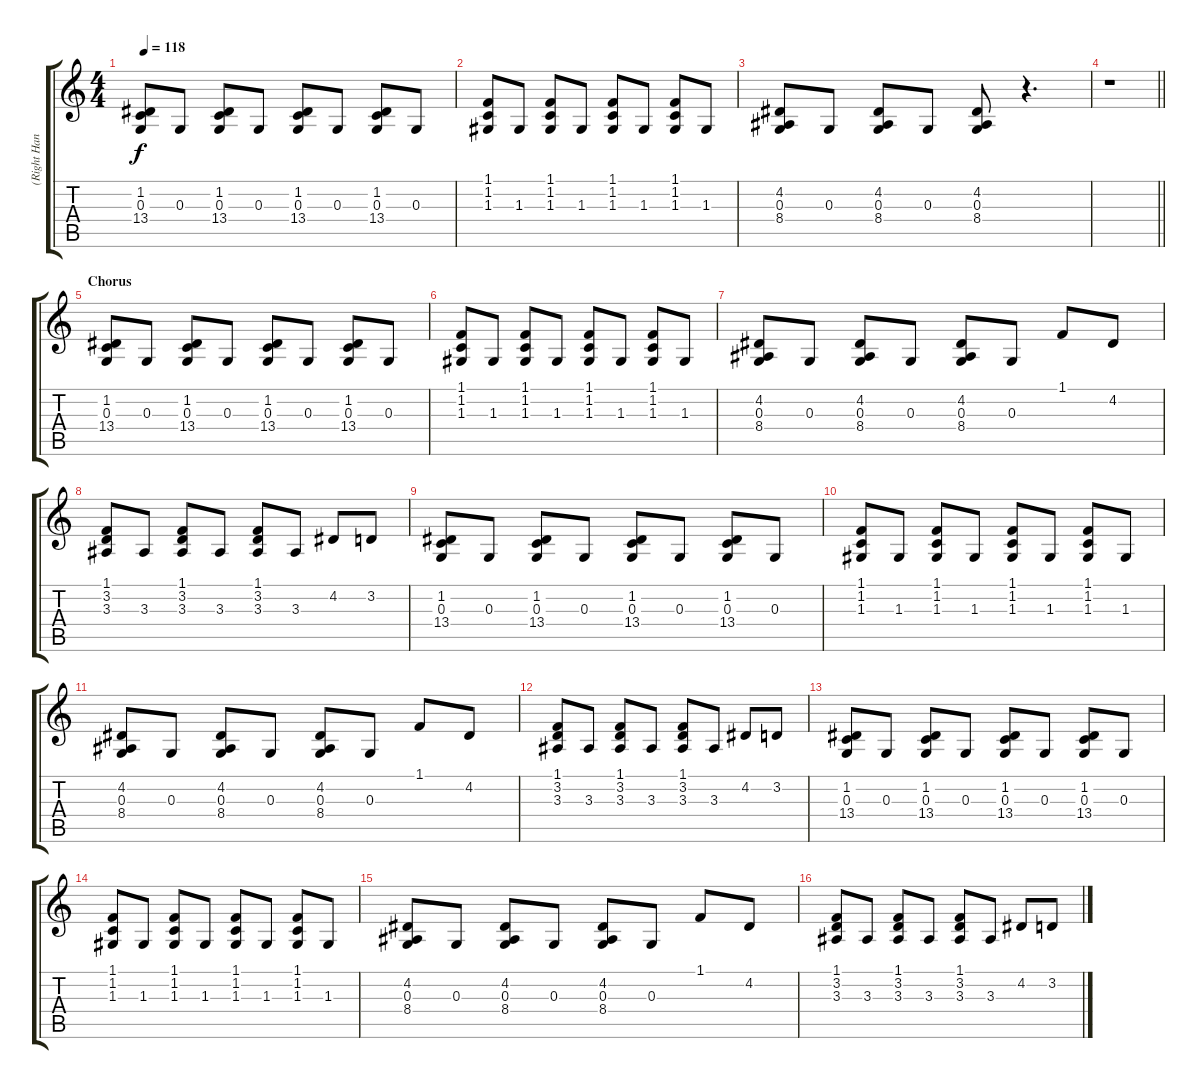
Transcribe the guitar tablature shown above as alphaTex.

\track ("(Right Hand)Ryan Tedder" "(Right Han") {instrument electricgrandpiano}
\staff {score tabs}
\tuning (E4 B3 G3 D3 A2 E2) {hide}
\ts (4 4)
\tempo 118
\clef g2
\ks c
(1.2 0.3 13.4).8{dy f} 0.3.8 (1.2 0.3 13.4).8 0.3.8 (1.2 0.3 13.4).8 0.3.8 (1.2 0.3 13.4).8 0.3.8 |
(1.1 1.2 1.3).8 1.3.8 (1.1 1.2 1.3).8 1.3.8 (1.1 1.2 1.3).8 1.3.8 (1.1 1.2 1.3).8 1.3.8 |
(4.2 0.3 8.4).8 0.3.8 (4.2 0.3 8.4).8 0.3.8 (4.2 0.3 8.4).8 r.4{d} |
\barLineRight lightlight
r.1 |
\section ("" "Chorus")
(1.2 0.3 13.4).8 0.3.8 (1.2 0.3 13.4).8 0.3.8 (1.2 0.3 13.4).8 0.3.8 (1.2 0.3 13.4).8 0.3.8 |
(1.1 1.2 1.3).8 1.3.8 (1.1 1.2 1.3).8 1.3.8 (1.1 1.2 1.3).8 1.3.8 (1.1 1.2 1.3).8 1.3.8 |
(4.2 0.3 8.4).8 0.3.8 (4.2 0.3 8.4).8 0.3.8 (4.2 0.3 8.4).8 0.3.8 1.1.8 4.2.8 |
(1.1 3.2 3.3).8 3.3.8 (1.1 3.2 3.3).8 3.3.8 (1.1 3.2 3.3).8 3.3.8 4.2.8 3.2.8 |
(1.2 0.3 13.4).8 0.3.8 (1.2 0.3 13.4).8 0.3.8 (1.2 0.3 13.4).8 0.3.8 (1.2 0.3 13.4).8 0.3.8 |
(1.1 1.2 1.3).8 1.3.8 (1.1 1.2 1.3).8 1.3.8 (1.1 1.2 1.3).8 1.3.8 (1.1 1.2 1.3).8 1.3.8 |
(4.2 0.3 8.4).8 0.3.8 (4.2 0.3 8.4).8 0.3.8 (4.2 0.3 8.4).8 0.3.8 1.1.8 4.2.8 |
(1.1 3.2 3.3).8 3.3.8 (1.1 3.2 3.3).8 3.3.8 (1.1 3.2 3.3).8 3.3.8 4.2.8 3.2.8 |
(1.2 0.3 13.4).8 0.3.8 (1.2 0.3 13.4).8 0.3.8 (1.2 0.3 13.4).8 0.3.8 (1.2 0.3 13.4).8 0.3.8 |
(1.1 1.2 1.3).8 1.3.8 (1.1 1.2 1.3).8 1.3.8 (1.1 1.2 1.3).8 1.3.8 (1.1 1.2 1.3).8 1.3.8 |
(4.2 0.3 8.4).8 0.3.8 (4.2 0.3 8.4).8 0.3.8 (4.2 0.3 8.4).8 0.3.8 1.1.8 4.2.8 |
(1.1 3.2 3.3).8 3.3.8 (1.1 3.2 3.3).8 3.3.8 (1.1 3.2 3.3).8 3.3.8 4.2.8 3.2.8
